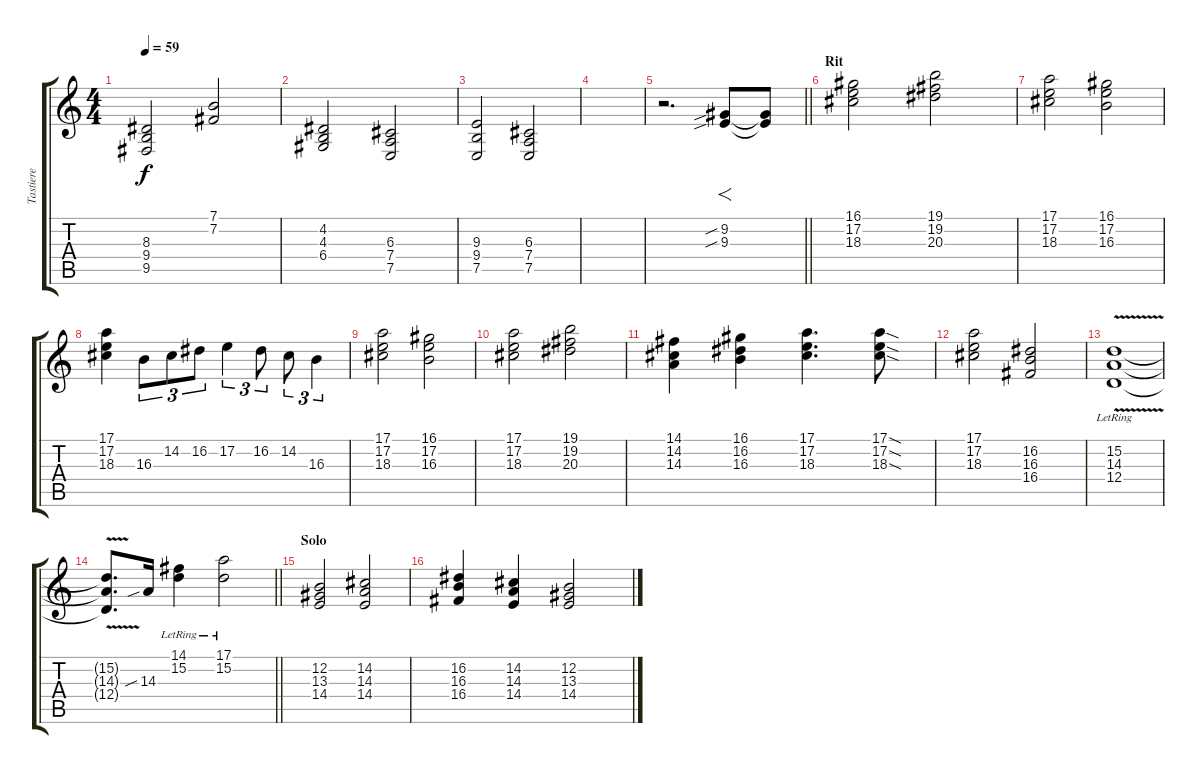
\track ("Tastiere" "Tastiere") {instrument drawbarorgan}
\staff {score tabs}
\tuning (E4 B3 G3 D3 A2 E2) {hide}
\ts (4 4)
\tempo 59
\clef g2
\ks c
(8.3 9.4 9.5).2{dy f} (7.1 7.2).2 |
(4.2 4.3 6.4).2 (6.3 7.4 7.5).2 |
(9.3 9.4 7.5).2 (6.3 7.4 7.5).2 |
|
\barLineRight lightlight
r.2{d} (9.2{sib} 9.3{sib}).8{f} (9.2{t} 9.3{t}).8 |
\section ("" "Rit")
(16.1 17.2 18.3).2{volume 11} (19.1 19.2 20.3).2 |
(17.1 17.2 18.3).2 (16.1 17.2 16.3).2 |
(17.1 17.2 18.3).4 16.3.8{tu (3 2)} 14.2.8{tu (3 2)} 16.2.8{tu (3 2)} 17.2.4{tu (3 2)} 16.2.8{tu (3 2)} 14.2.8{tu (3 2)} 16.3.4{tu (3 2)} |
(17.1 17.2 18.3).2 (16.1 17.2 16.3).2 |
(17.1 17.2 18.3).2 (19.1 19.2 20.3).2 |
(14.1 14.2 14.3).4 (16.1 16.2 16.3).4 (17.1 17.2 18.3).4{d} (17.1{sod} 17.2{sod} 18.3{sod}).8 |
(17.1 17.2 18.3).2 (16.2 16.3 16.4).2 |
(15.2{v lr} 14.3{v lr} 12.4{v lr}).1{volume 13 instrument rockorgan} |
\barLineRight lightlight
(15.2{t} 14.3{t} 12.4{t}).8{d} 14.3{sib}.16 (14.1{lr} 15.2{lr}).4 (17.1{lr} 15.2).2 |
\section ("" "Solo")
(12.2 13.3 14.4).2{volume 11 instrument drawbarorgan} (14.2 14.3 14.4).2 |
(16.2 16.3 16.4).4 (14.2 14.3 14.4).4 (12.2 13.3 14.4).2
